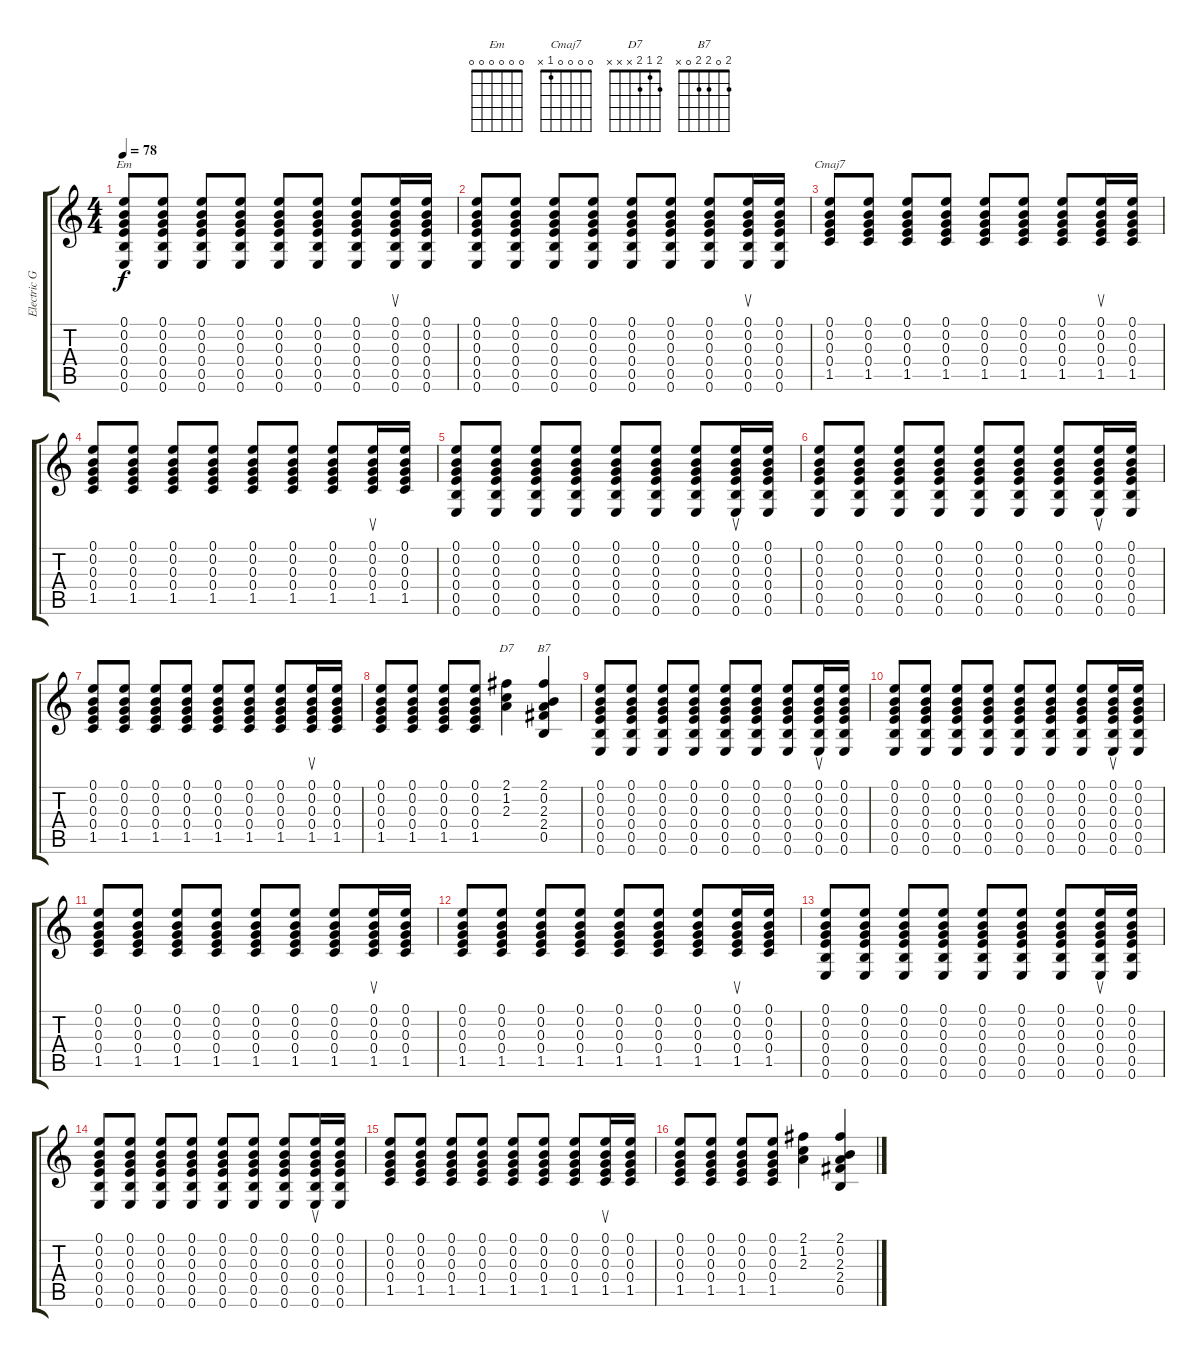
\track ("Electric Guitar 1 (clean w/vibrato)" "Electric G") {instrument electricguitarclean}
\staff {score tabs}
\tuning (E4 B3 G3 E3 B2 E2) {hide}
\chord ("Em" 0 0 0 0 0 0)
\chord ("Cmaj7" 0 0 0 0 1 x)
\chord ("D7" 2 1 2 x x x)
\chord ("B7" 2 0 2 2 0 x)
\ts (4 4)
\tempo 78
\clef g2
\ks c
(0.1 0.2 0.3 0.4 0.5 0.6).8{ch "Em" dy f} (0.1 0.2 0.3 0.4 0.5 0.6).8 (0.1 0.2 0.3 0.4 0.5 0.6).8 (0.1 0.2 0.3 0.4 0.5 0.6).8 (0.1 0.2 0.3 0.4 0.5 0.6).8 (0.1 0.2 0.3 0.4 0.5 0.6).8 (0.1 0.2 0.3 0.4 0.5 0.6).8 (0.1 0.2 0.3 0.4 0.5 0.6).16{su} (0.1 0.2 0.3 0.4 0.5 0.6).16 |
(0.1 0.2 0.3 0.4 0.5 0.6).8 (0.1 0.2 0.3 0.4 0.5 0.6).8 (0.1 0.2 0.3 0.4 0.5 0.6).8 (0.1 0.2 0.3 0.4 0.5 0.6).8 (0.1 0.2 0.3 0.4 0.5 0.6).8 (0.1 0.2 0.3 0.4 0.5 0.6).8 (0.1 0.2 0.3 0.4 0.5 0.6).8 (0.1 0.2 0.3 0.4 0.5 0.6).16{su} (0.1 0.2 0.3 0.4 0.5 0.6).16 |
(0.1 0.2 0.3 0.4 1.5).8{ch "Cmaj7"} (0.1 0.2 0.3 0.4 1.5).8 (0.1 0.2 0.3 0.4 1.5).8 (0.1 0.2 0.3 0.4 1.5).8 (0.1 0.2 0.3 0.4 1.5).8 (0.1 0.2 0.3 0.4 1.5).8 (0.1 0.2 0.3 0.4 1.5).8 (0.1 0.2 0.3 0.4 1.5).16{su} (0.1 0.2 0.3 0.4 1.5).16 |
(0.1 0.2 0.3 0.4 1.5).8 (0.1 0.2 0.3 0.4 1.5).8 (0.1 0.2 0.3 0.4 1.5).8 (0.1 0.2 0.3 0.4 1.5).8 (0.1 0.2 0.3 0.4 1.5).8 (0.1 0.2 0.3 0.4 1.5).8 (0.1 0.2 0.3 0.4 1.5).8 (0.1 0.2 0.3 0.4 1.5).16{su} (0.1 0.2 0.3 0.4 1.5).16 |
(0.1 0.2 0.3 0.4 0.5 0.6).8 (0.1 0.2 0.3 0.4 0.5 0.6).8 (0.1 0.2 0.3 0.4 0.5 0.6).8 (0.1 0.2 0.3 0.4 0.5 0.6).8 (0.1 0.2 0.3 0.4 0.5 0.6).8 (0.1 0.2 0.3 0.4 0.5 0.6).8 (0.1 0.2 0.3 0.4 0.5 0.6).8 (0.1 0.2 0.3 0.4 0.5 0.6).16{su} (0.1 0.2 0.3 0.4 0.5 0.6).16 |
(0.1 0.2 0.3 0.4 0.5 0.6).8 (0.1 0.2 0.3 0.4 0.5 0.6).8 (0.1 0.2 0.3 0.4 0.5 0.6).8 (0.1 0.2 0.3 0.4 0.5 0.6).8 (0.1 0.2 0.3 0.4 0.5 0.6).8 (0.1 0.2 0.3 0.4 0.5 0.6).8 (0.1 0.2 0.3 0.4 0.5 0.6).8 (0.1 0.2 0.3 0.4 0.5 0.6).16{su} (0.1 0.2 0.3 0.4 0.5 0.6).16 |
(0.1 0.2 0.3 0.4 1.5).8 (0.1 0.2 0.3 0.4 1.5).8 (0.1 0.2 0.3 0.4 1.5).8 (0.1 0.2 0.3 0.4 1.5).8 (0.1 0.2 0.3 0.4 1.5).8 (0.1 0.2 0.3 0.4 1.5).8 (0.1 0.2 0.3 0.4 1.5).8 (0.1 0.2 0.3 0.4 1.5).16{su} (0.1 0.2 0.3 0.4 1.5).16 |
(0.1 0.2 0.3 0.4 1.5).8 (0.1 0.2 0.3 0.4 1.5).8 (0.1 0.2 0.3 0.4 1.5).8 (0.1 0.2 0.3 0.4 1.5).8 (2.1 1.2 2.3).4{ch "D7"} (2.1 0.2 2.3 2.4 0.5).4{ch "B7"} |
(0.1 0.2 0.3 0.4 0.5 0.6).8 (0.1 0.2 0.3 0.4 0.5 0.6).8 (0.1 0.2 0.3 0.4 0.5 0.6).8 (0.1 0.2 0.3 0.4 0.5 0.6).8 (0.1 0.2 0.3 0.4 0.5 0.6).8 (0.1 0.2 0.3 0.4 0.5 0.6).8 (0.1 0.2 0.3 0.4 0.5 0.6).8 (0.1 0.2 0.3 0.4 0.5 0.6).16{su} (0.1 0.2 0.3 0.4 0.5 0.6).16 |
(0.1 0.2 0.3 0.4 0.5 0.6).8 (0.1 0.2 0.3 0.4 0.5 0.6).8 (0.1 0.2 0.3 0.4 0.5 0.6).8 (0.1 0.2 0.3 0.4 0.5 0.6).8 (0.1 0.2 0.3 0.4 0.5 0.6).8 (0.1 0.2 0.3 0.4 0.5 0.6).8 (0.1 0.2 0.3 0.4 0.5 0.6).8 (0.1 0.2 0.3 0.4 0.5 0.6).16{su} (0.1 0.2 0.3 0.4 0.5 0.6).16 |
(0.1 0.2 0.3 0.4 1.5).8 (0.1 0.2 0.3 0.4 1.5).8 (0.1 0.2 0.3 0.4 1.5).8 (0.1 0.2 0.3 0.4 1.5).8 (0.1 0.2 0.3 0.4 1.5).8 (0.1 0.2 0.3 0.4 1.5).8 (0.1 0.2 0.3 0.4 1.5).8 (0.1 0.2 0.3 0.4 1.5).16{su} (0.1 0.2 0.3 0.4 1.5).16 |
(0.1 0.2 0.3 0.4 1.5).8 (0.1 0.2 0.3 0.4 1.5).8 (0.1 0.2 0.3 0.4 1.5).8 (0.1 0.2 0.3 0.4 1.5).8 (0.1 0.2 0.3 0.4 1.5).8 (0.1 0.2 0.3 0.4 1.5).8 (0.1 0.2 0.3 0.4 1.5).8 (0.1 0.2 0.3 0.4 1.5).16{su} (0.1 0.2 0.3 0.4 1.5).16 |
(0.1 0.2 0.3 0.4 0.5 0.6).8 (0.1 0.2 0.3 0.4 0.5 0.6).8 (0.1 0.2 0.3 0.4 0.5 0.6).8 (0.1 0.2 0.3 0.4 0.5 0.6).8 (0.1 0.2 0.3 0.4 0.5 0.6).8 (0.1 0.2 0.3 0.4 0.5 0.6).8 (0.1 0.2 0.3 0.4 0.5 0.6).8 (0.1 0.2 0.3 0.4 0.5 0.6).16{su} (0.1 0.2 0.3 0.4 0.5 0.6).16 |
(0.1 0.2 0.3 0.4 0.5 0.6).8 (0.1 0.2 0.3 0.4 0.5 0.6).8 (0.1 0.2 0.3 0.4 0.5 0.6).8 (0.1 0.2 0.3 0.4 0.5 0.6).8 (0.1 0.2 0.3 0.4 0.5 0.6).8 (0.1 0.2 0.3 0.4 0.5 0.6).8 (0.1 0.2 0.3 0.4 0.5 0.6).8 (0.1 0.2 0.3 0.4 0.5 0.6).16{su} (0.1 0.2 0.3 0.4 0.5 0.6).16 |
(0.1 0.2 0.3 0.4 1.5).8 (0.1 0.2 0.3 0.4 1.5).8 (0.1 0.2 0.3 0.4 1.5).8 (0.1 0.2 0.3 0.4 1.5).8 (0.1 0.2 0.3 0.4 1.5).8 (0.1 0.2 0.3 0.4 1.5).8 (0.1 0.2 0.3 0.4 1.5).8 (0.1 0.2 0.3 0.4 1.5).16{su} (0.1 0.2 0.3 0.4 1.5).16 |
(0.1 0.2 0.3 0.4 1.5).8 (0.1 0.2 0.3 0.4 1.5).8 (0.1 0.2 0.3 0.4 1.5).8 (0.1 0.2 0.3 0.4 1.5).8 (2.1 1.2 2.3).4 (2.1 0.2 2.3 2.4 0.5).4
